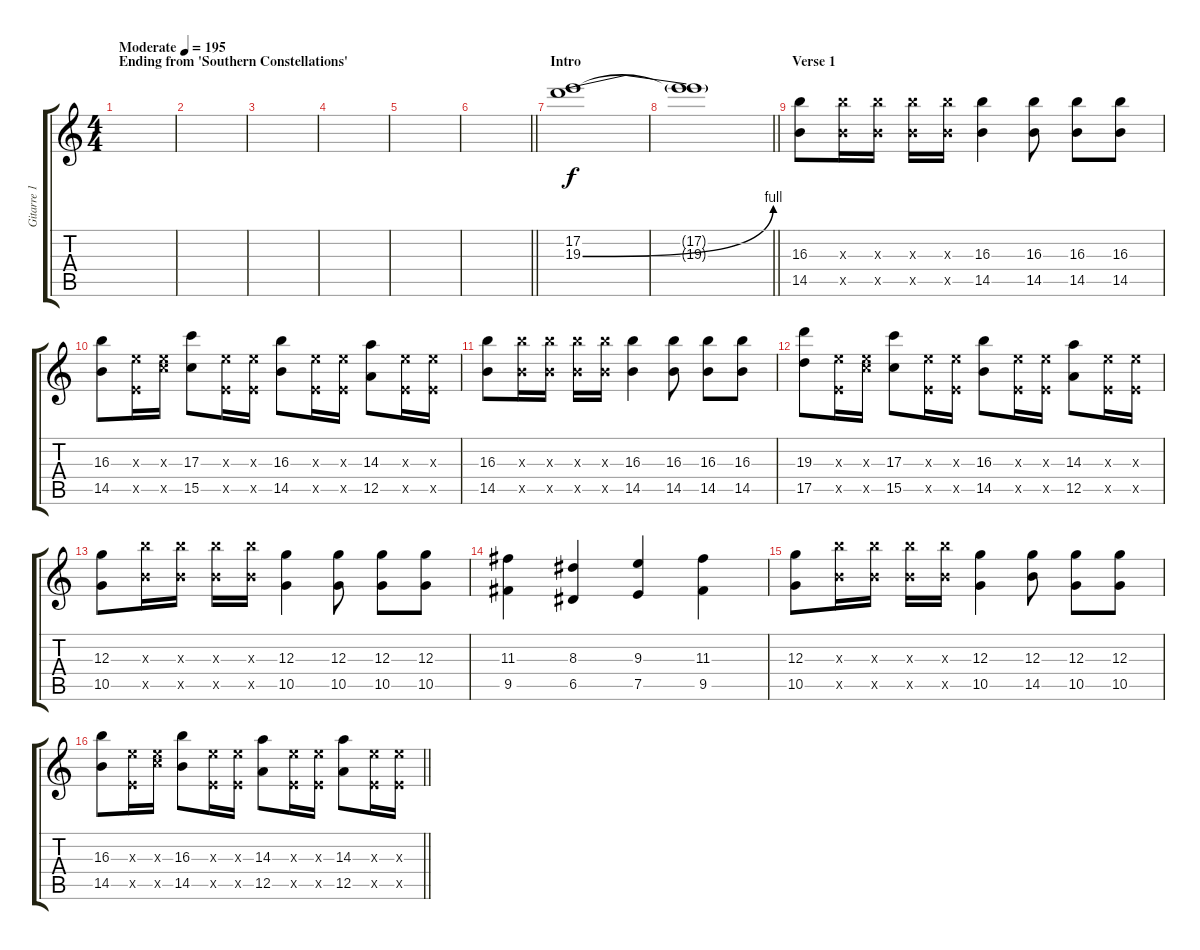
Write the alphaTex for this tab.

\track ("Gitarre 1" "Gitarre 1") {instrument distortionguitar}
\staff {score tabs}
\tuning (E4 B3 G3 D3 A2 E2) {hide}
\ts (4 4)
\section ("" "Ending from 'Southern Constellations'")
\tempo (195 "Moderate")
\clef g2
\ks c
|
|
|
|
|
\barLineRight lightlight
|
\section ("" "Intro")
(17.2 19.3{be (bend 0 0 60 4)}).1 |
\barLineRight lightlight
(17.2{t} 19.3{t}).1 |
\section ("" "Verse 1")
(16.3 14.5).8 (16.3{x} 14.5{x}).16 (16.3{x} 14.5{x}).16 (16.3{x} 14.5{x}).16 (16.3{x} 14.5{x}).16 (16.3 14.5).4 (16.3 14.5).8 (16.3 14.5).8 (16.3 14.5).8 |
(16.3 14.5).8 (9.3{x} 7.5{x}).16 (9.3{x} 15.5{x}).16 (17.3 15.5).8 (9.3{x} 7.5{x}).16 (9.3{x} 7.5{x}).16 (16.3 14.5).8 (9.3{x} 7.5{x}).16 (9.3{x} 7.5{x}).16 (14.3 12.5).8 (9.3{x} 7.5{x}).16 (9.3{x} 7.5{x}).16 |
(16.3 14.5).8 (16.3{x} 14.5{x}).16 (16.3{x} 14.5{x}).16 (16.3{x} 14.5{x}).16 (16.3{x} 14.5{x}).16 (16.3 14.5).4 (16.3 14.5).8 (16.3 14.5).8 (16.3 14.5).8 |
(19.3 17.5).8 (9.3{x} 7.5{x}).16 (9.3{x} 15.5{x}).16 (17.3 15.5).8 (9.3{x} 7.5{x}).16 (9.3{x} 7.5{x}).16 (16.3 14.5).8 (9.3{x} 7.5{x}).16 (9.3{x} 7.5{x}).16 (14.3 12.5).8 (9.3{x} 7.5{x}).16 (9.3{x} 7.5{x}).16 |
(12.3 10.5).8 (16.3{x} 14.5{x}).16 (16.3{x} 14.5{x}).16 (16.3{x} 14.5{x}).16 (16.3{x} 14.5{x}).16 (12.3 10.5).4 (12.3 10.5).8 (12.3 10.5).8 (12.3 10.5).8 |
(11.3 9.5).4 (8.3 6.5).4 (9.3 7.5).4 (11.3 9.5).4 |
(12.3 10.5).8 (16.3{x} 14.5{x}).16 (16.3{x} 14.5{x}).16 (16.3{x} 14.5{x}).16 (16.3{x} 14.5{x}).16 (12.3 10.5).4 (12.3 14.5).8 (12.3 10.5).8 (12.3 10.5).8 |
\barLineRight lightlight
(16.3 14.5).8 (9.3{x} 7.5{x}).16 (9.3{x} 15.5{x}).16 (16.3 14.5).8 (9.3{x} 7.5{x}).16 (9.3{x} 7.5{x}).16 (14.3 12.5).8 (9.3{x} 7.5{x}).16 (9.3{x} 7.5{x}).16 (14.3 12.5).8 (9.3{x} 7.5{x}).16 (9.3{x} 7.5{x}).16
